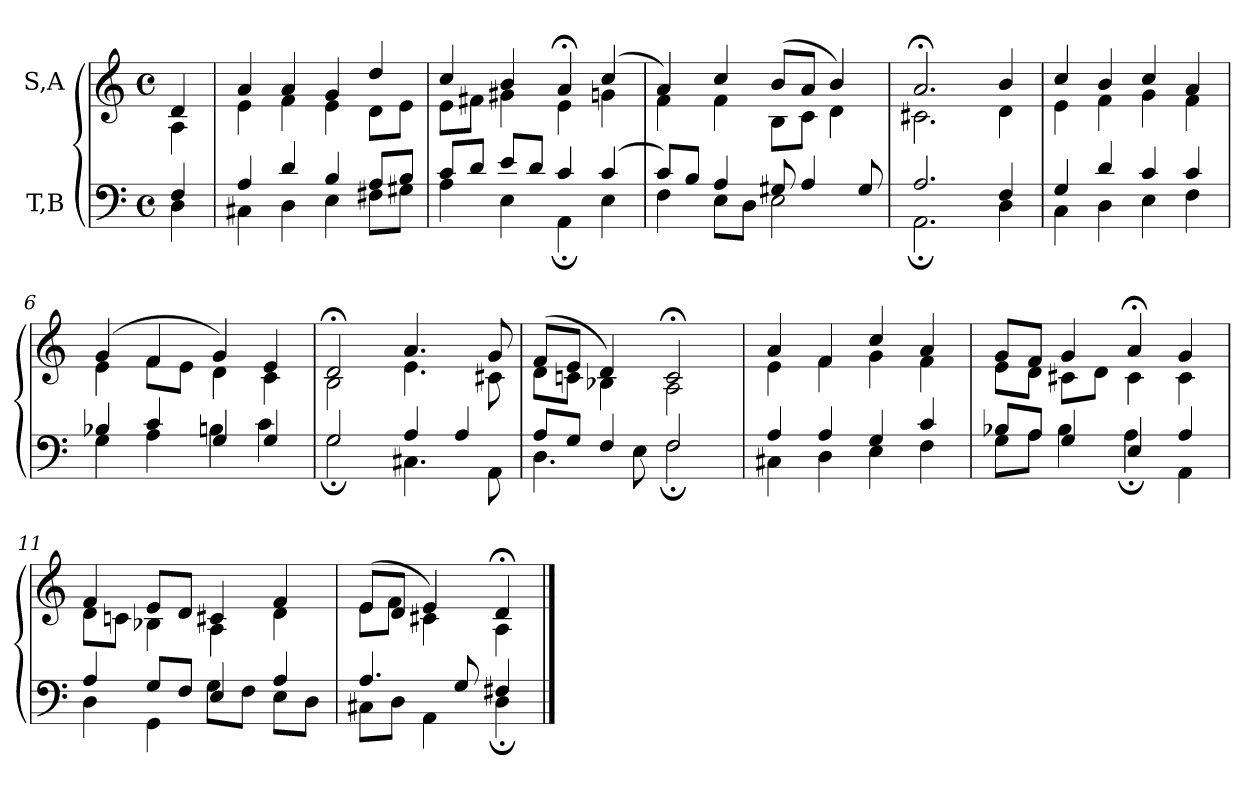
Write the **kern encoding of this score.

**kern	**kern
*part2	*part1
*staff2	*staff1
*I"T,B	*I"S,A
*clefF4	*clefG2
*k[]	*k[]
*M4/4	*M4/4
*met(c)	*met(c)
=	=
*^	*^
4F	4D	4d	4A
=1	=1	=1	=1
4A	4C#X	4a	4e
4d	4D	4a	4f
4B	4E	4g	4e
8AL	8F#XL	4dd	8dL
8BJ	8G#XJ	.	8eJ
=2	=2	=2	=2
8cL	4A	4cc	8eL
8dJ	.	.	8f#XJ
8eL	4E	4b	4g#X
8dJ	.	.	.
4c	4AA;	4a;<	4e
(>4c	4E	(>4cc	4gn
=3	=3	=3	=3
8cL)	4F	4a)	4f
8BJ	.	.	.
4A	8EL	4cc	4f
.	8DJ	.	.
8G#X	2E	(>8bL	8BL
4A	.	8aJ	8cJ
.	.	4b)	4d
8G#	.	.	.
=4	=4	=4	=4
2.A	2.AA;	2.a;<	2.c#X
4F	4D	4b	4d
=5	=5	=5	=5
4G	4C	4cc	4e
4d	4D	4b	4f
4c	4E	4cc	4g
4c	4F	4a	4f
=6	=6	=6	=6
4B-X	4G	(>4g	4e
4c	4A	4f	8fL
.	.	.	8eJ
4G	4Bn	4g)	4d
4G	4c	4e	4c
=7	=7	=7	=7
2G	2G;	2d;<	2B
4A	4.C#X	4.a	4.e
4A	.	.	.
.	8AA	8g	8c#X
=8	=8	=8	=8
8AL	4.D	(>8fL	8dL
8GJ	.	8eJ	8cnJ
4F	.	4d)	4B-X
.	8E	.	.
2F	2F;	2c;<	2A
=9	=9	=9	=9
4A	4C#X	4a	4e
4A	4D	4f	4f
4G	4E	4cc	4g
4c	4F	4a	4f
=10	=10	=10	=10
8B-XL	8GL	8gL	8eL
8AJ	8AJ	8fJ	8dJ
4G	4B-	4g	8c#XL
.	.	.	8dJ
4E	4A;	4a;<	4c#
4A	4AA	4g	4c#
=11	=11	=11	=11
4A	4D	4f	8dL
.	.	.	8cnJ
8GL	4GG	8eL	4B-X
8FJ	.	8dJ	.
4E	8GL	4c#X	4A
.	8FJ	.	.
4A	8EL	4f	4d
.	8DJ	.	.
=1278	=1278	=1278	=1278
4.A	8C#XL	(>8eL	8eL
.	8DJ	8dJ	8fJ
.	4AA	4e)	4c#X
8G	.	.	.
4F#X	4D;	4d;<	4A
*v	*v	*	*
*	*v	*v
==	==
*-	*-
